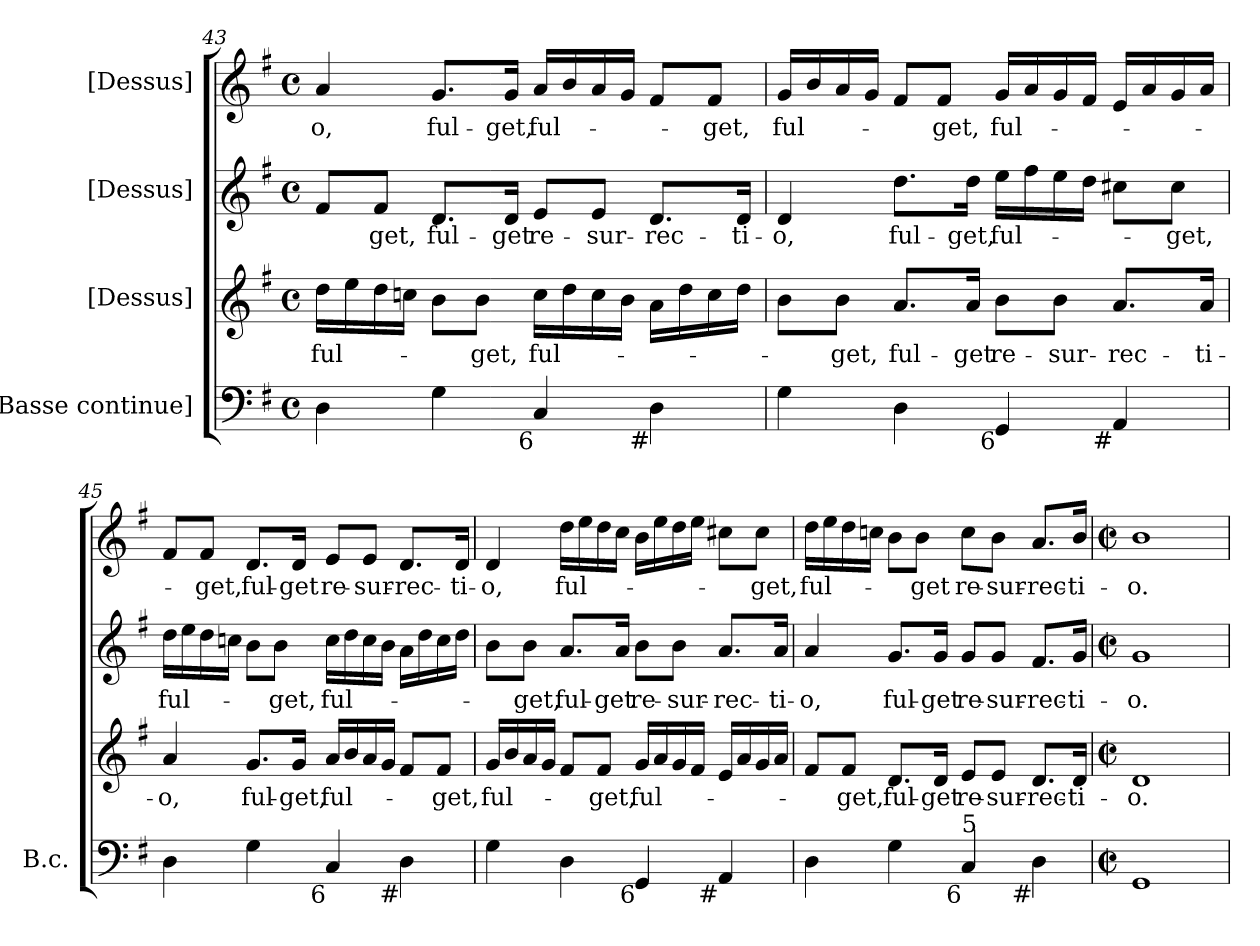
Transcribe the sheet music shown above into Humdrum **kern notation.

**kern	**kern	**text	**kern	**text	**kern	**text
*part4	*part3	*part3	*part2	*part2	*part1	*part1
*staff4	*staff3	*staff3	*staff2	*staff2	*staff1	*staff1
*I"[Basse continue]	*I"[Dessus]	*	*I"[Dessus]	*	*I"[Dessus]	*
*I'B.c.	*	*	*	*	*	*
*clefF4	*clefG2	*	*clefG2	*	*clefG2	*
*k[f#]	*k[f#]	*	*k[f#]	*	*k[f#]	*
*G:	*G:	*	*G:	*	*G:	*
*M4/4	*M4/4	*	*M4/4	*	*M4/4	*
*met(c)	*met(c)	*	*met(c)	*	*met(c)	*
=43	=43	=43	=43	=43	=43	=43
!	!	!LO:LY:b:color=#000000	!	!	!	!
!	!	!	!	!	!	!LO:LY:b:color=#000000
4Di\	16ddi\LL	ful-	8f#i/L	.	4ai/	-o,
.	16eei\	.	.	.	.	.
!	!	!	!	!LO:LY:b:color=#000000	!	!
.	16ddi\	.	8f#i/J	-get,	.	.
.	16ccni\JJ	.	.	.	.	.
!	!	!	!	!LO:LY:b:color=#000000	!	!
!	!	!	!	!	!	!LO:LY:b:color=#000000
4Gi\	8bi\L	.	8.di/L	ful-	8.gi/L	ful-
!	!	!LO:LY:b:color=#000000	!	!	!	!
.	8bi\J	-get,	.	.	.	.
!	!	!	!	!LO:LY:b:color=#000000	!	!
!	!	!	!	!	!	!LO:LY:b:color=#000000
.	.	.	16di/Jk	-get	16gi/Jk	-get,
!	!	!LO:LY:b:color=#000000	!	!	!	!
!	!	!	!	!LO:LY:b:color=#000000	!	!
!LO:TX:b:rj:t=6	!	!	!	!	!	!
!	!	!	!	!	!	!LO:LY:b:color=#000000
4Ci/	16cci\LL	ful-	8ei/L	re-	16ai/LL	ful-
.	16ddi\	.	.	.	16bi/	.
!	!	!	!	!LO:LY:b:color=#000000	!	!
.	16cci\	.	8ei/J	-sur-	16ai/	.
.	16bi\JJ	.	.	.	16gi/JJ	.
!LO:TX:b:rj:t=#	!	!	!	!	!	!
!	!	!	!	!LO:LY:b:color=#000000	!	!
4Di\	16ai\LL	.	8.di/L	-rec-	8f#i/L	.
.	16ddi\	.	.	.	.	.
!	!	!	!	!	!	!LO:LY:b:color=#000000
.	16cci\	.	.	.	8f#i/J	-get,
!	!	!	!	!LO:LY:b:color=#000000	!	!
.	16ddi\JJ	.	16di/Jk	-ti-	.	.
=44	=44	=44	=44	=44	=44	=44
!	!	!	!	!LO:LY:b:color=#000000	!	!
!	!	!	!	!	!	!LO:LY:b:color=#000000
4Gi\	8bi\L	.	4di/	-o,	16gi/LL	ful-
.	.	.	.	.	16bi/	.
!	!	!LO:LY:b:color=#000000	!	!	!	!
.	8bi\J	-get,	.	.	16ai/	.
.	.	.	.	.	16gi/JJ	.
!	!	!LO:LY:b:color=#000000	!	!	!	!
!	!	!	!	!LO:LY:b:color=#000000	!	!
4Di\	8.ai/L	ful-	8.ddi\L	ful-	8f#i/L	.
!	!	!	!	!	!	!LO:LY:b:color=#000000
.	.	.	.	.	8f#i/J	-get,
!	!	!LO:LY:b:color=#000000	!	!	!	!
!	!	!	!	!LO:LY:b:color=#000000	!	!
.	16ai/Jk	-get	16ddi\Jk	-get,	.	.
!	!	!LO:LY:b:color=#000000	!	!	!	!
!	!	!	!	!LO:LY:b:color=#000000	!	!
!LO:TX:b:rj:t=6	!	!	!	!	!	!
!	!	!	!	!	!	!LO:LY:b:color=#000000
4GGi/	8bi\L	re-	16eei\LL	ful-	16gi/LL	ful-
.	.	.	16ff#i\	.	16ai/	.
!	!	!LO:LY:b:color=#000000	!	!	!	!
.	8bi\J	-sur-	16eei\	.	16gi/	.
.	.	.	16ddi\JJ	.	16f#i/JJ	.
!LO:TX:b:rj:t=#	!	!	!	!	!	!
!	!	!LO:LY:b:color=#000000	!	!	!	!
4AAi/	8.ai/L	-rec-	8cc#Xi\L	.	16ei/LL	.
.	.	.	.	.	16ai/	.
!	!	!	!	!LO:LY:b:color=#000000	!	!
.	.	.	8cc#i\J	-get,	16gi/	.
!	!	!LO:LY:b:color=#000000	!	!	!	!
.	16ai/Jk	-ti-	.	.	16ai/JJ	.
!!LO:LB:g=z
=45	=45	=45	=45	=45	=45	=45
!	!	!LO:LY:b:color=#000000	!	!	!	!
!	!	!	!	!LO:LY:b:color=#000000	!	!
4Di\	4ai/	-o,	16ddi\LL	ful-	8f#i/L	.
.	.	.	16eei\	.	.	.
!	!	!	!	!	!	!LO:LY:b:color=#000000
.	.	.	16ddi\	.	8f#i/J	-get,
.	.	.	16ccni\JJ	.	.	.
!	!	!LO:LY:b:color=#000000	!	!	!	!
!	!	!	!	!	!	!LO:LY:b:color=#000000
4Gi\	8.gi/L	ful-	8bi\L	.	8.di/L	ful-
!	!	!	!	!LO:LY:b:color=#000000	!	!
.	.	.	8bi\J	-get,	.	.
!	!	!LO:LY:b:color=#000000	!	!	!	!
!	!	!	!	!	!	!LO:LY:b:color=#000000
.	16gi/Jk	-get,	.	.	16di/Jk	-get
!	!	!LO:LY:b:color=#000000	!	!	!	!
!	!	!	!	!LO:LY:b:color=#000000	!	!
!LO:TX:b:rj:t=6	!	!	!	!	!	!
!	!	!	!	!	!	!LO:LY:b:color=#000000
4Ci/	16ai/LL	ful-	16cci\LL	ful-	8ei/L	re-
.	16bi/	.	16ddi\	.	.	.
!	!	!	!	!	!	!LO:LY:b:color=#000000
.	16ai/	.	16cci\	.	8ei/J	-sur-
.	16gi/JJ	.	16bi\JJ	.	.	.
!LO:TX:b:rj:t=#	!	!	!	!	!	!
!	!	!	!	!	!	!LO:LY:b:color=#000000
4Di\	8f#i/L	.	16ai\LL	.	8.di/L	-rec-
.	.	.	16ddi\	.	.	.
!	!	!LO:LY:b:color=#000000	!	!	!	!
.	8f#i/J	-get,	16cci\	.	.	.
!	!	!	!	!	!	!LO:LY:b:color=#000000
.	.	.	16ddi\JJ	.	16di/Jk	-ti-
=46	=46	=46	=46	=46	=46	=46
!	!	!LO:LY:b:color=#000000	!	!	!	!
!	!	!	!	!	!	!LO:LY:b:color=#000000
4Gi\	16gi/LL	ful-	8bi\L	.	4di/	-o,
.	16bi/	.	.	.	.	.
!	!	!	!	!LO:LY:b:color=#000000	!	!
.	16ai/	.	8bi\J	-get,	.	.
.	16gi/JJ	.	.	.	.	.
!	!	!	!	!LO:LY:b:color=#000000	!	!
!	!	!	!	!	!	!LO:LY:b:color=#000000
4Di\	8f#i/L	.	8.ai/L	ful-	16ddi\LL	ful-
.	.	.	.	.	16eei\	.
!	!	!LO:LY:b:color=#000000	!	!	!	!
.	8f#i/J	-get,	.	.	16ddi\	.
!	!	!	!	!LO:LY:b:color=#000000	!	!
.	.	.	16ai/Jk	-get	16cci\JJ	.
!	!	!LO:LY:b:color=#000000	!	!	!	!
!LO:TX:b:rj:t=6	!	!	!	!	!	!
!	!	!	!	!LO:LY:b:color=#000000	!	!
4GGi/	16gi/LL	ful-	8bi\L	re-	16bi\LL	.
.	16ai/	.	.	.	16eei\	.
!	!	!	!	!LO:LY:b:color=#000000	!	!
.	16gi/	.	8bi\J	-sur-	16ddi\	.
.	16f#i/JJ	.	.	.	16eei\JJ	.
!LO:TX:b:rj:t=#	!	!	!	!	!	!
!	!	!	!	!LO:LY:b:color=#000000	!	!
4AAi/	16ei/LL	.	8.ai/L	-rec-	8cc#Xi\L	.
.	16ai/	.	.	.	.	.
!	!	!	!	!	!	!LO:LY:b:color=#000000
.	16gi/	.	.	.	8cc#i\J	-get,
!	!	!	!	!LO:LY:b:color=#000000	!	!
.	16ai/JJ	.	16ai/Jk	-ti-	.	.
=47	=47	=47	=47	=47	=47	=47
!	!	!	!	!LO:LY:b:color=#000000	!	!
!	!	!	!	!	!	!LO:LY:b:color=#000000
4Di\	8f#i/L	.	4ai/	-o,	16ddi\LL	ful-
.	.	.	.	.	16eei\	.
!	!	!LO:LY:b:color=#000000	!	!	!	!
.	8f#i/J	-get,	.	.	16ddi\	.
.	.	.	.	.	16ccni\JJ	.
!	!	!LO:LY:b:color=#000000	!	!	!	!
!	!	!	!	!LO:LY:b:color=#000000	!	!
4Gi\	8.di/L	ful-	8.gi/L	ful-	8bi\L	.
!	!	!	!	!	!	!LO:LY:b:color=#000000
.	.	.	.	.	8bi\J	-get
!	!	!LO:LY:b:color=#000000	!	!	!	!
!	!	!	!	!LO:LY:b:color=#000000	!	!
.	16di/Jk	-get	16gi/Jk	-get	.	.
!	!	!LO:LY:b:color=#000000	!	!	!	!
!	!	!	!	!LO:LY:b:color=#000000	!	!
!LO:TX:b:rj:t=6	!	!	!	!	!	!
!LO:TX:t=5	!	!	!	!	!	!
!	!	!	!	!	!	!LO:LY:b:color=#000000
4Ci/	8ei/L	re-	8gi/L	re-	8cci\L	re-
!	!	!LO:LY:b:color=#000000	!	!	!	!
!	!	!	!	!LO:LY:b:color=#000000	!	!
!	!	!	!	!	!	!LO:LY:b:color=#000000
.	8ei/J	-sur-	8gi/J	-sur-	8bi\J	-sur-
!	!	!LO:LY:b:color=#000000	!	!	!	!
!	!	!	!	!LO:LY:b:color=#000000	!	!
!LO:TX:b:rj:t=#	!	!	!	!	!	!
!	!	!	!	!	!	!LO:LY:b:color=#000000
4Di\	8.di/L	-rec-	8.f#i/L	-rec-	8.ai/L	-rec-
!	!	!LO:LY:b:color=#000000	!	!	!	!
!	!	!	!	!LO:LY:b:color=#000000	!	!
!	!	!	!	!	!	!LO:LY:b:color=#000000
.	16di/Jk	-ti-	16gi/Jk	-ti-	16bi/Jk	-ti-
=48	=48	=48	=48	=48	=48	=48
*M2/2	*M2/2	*	*M2/2	*	*M2/2	*
*met(c|)	*met(c|)	*	*met(c|)	*	*met(c|)	*
!	!	!LO:LY:b:color=#000000	!	!	!	!
!	!	!	!	!LO:LY:b:color=#000000	!	!
!	!	!	!	!	!	!LO:LY:b:color=#000000
1GGi	1di	-o.	1gi	-o.	1bi	-o.
=	=	=	=	=	=	=
*-	*-	*-	*-	*-	*-	*-
